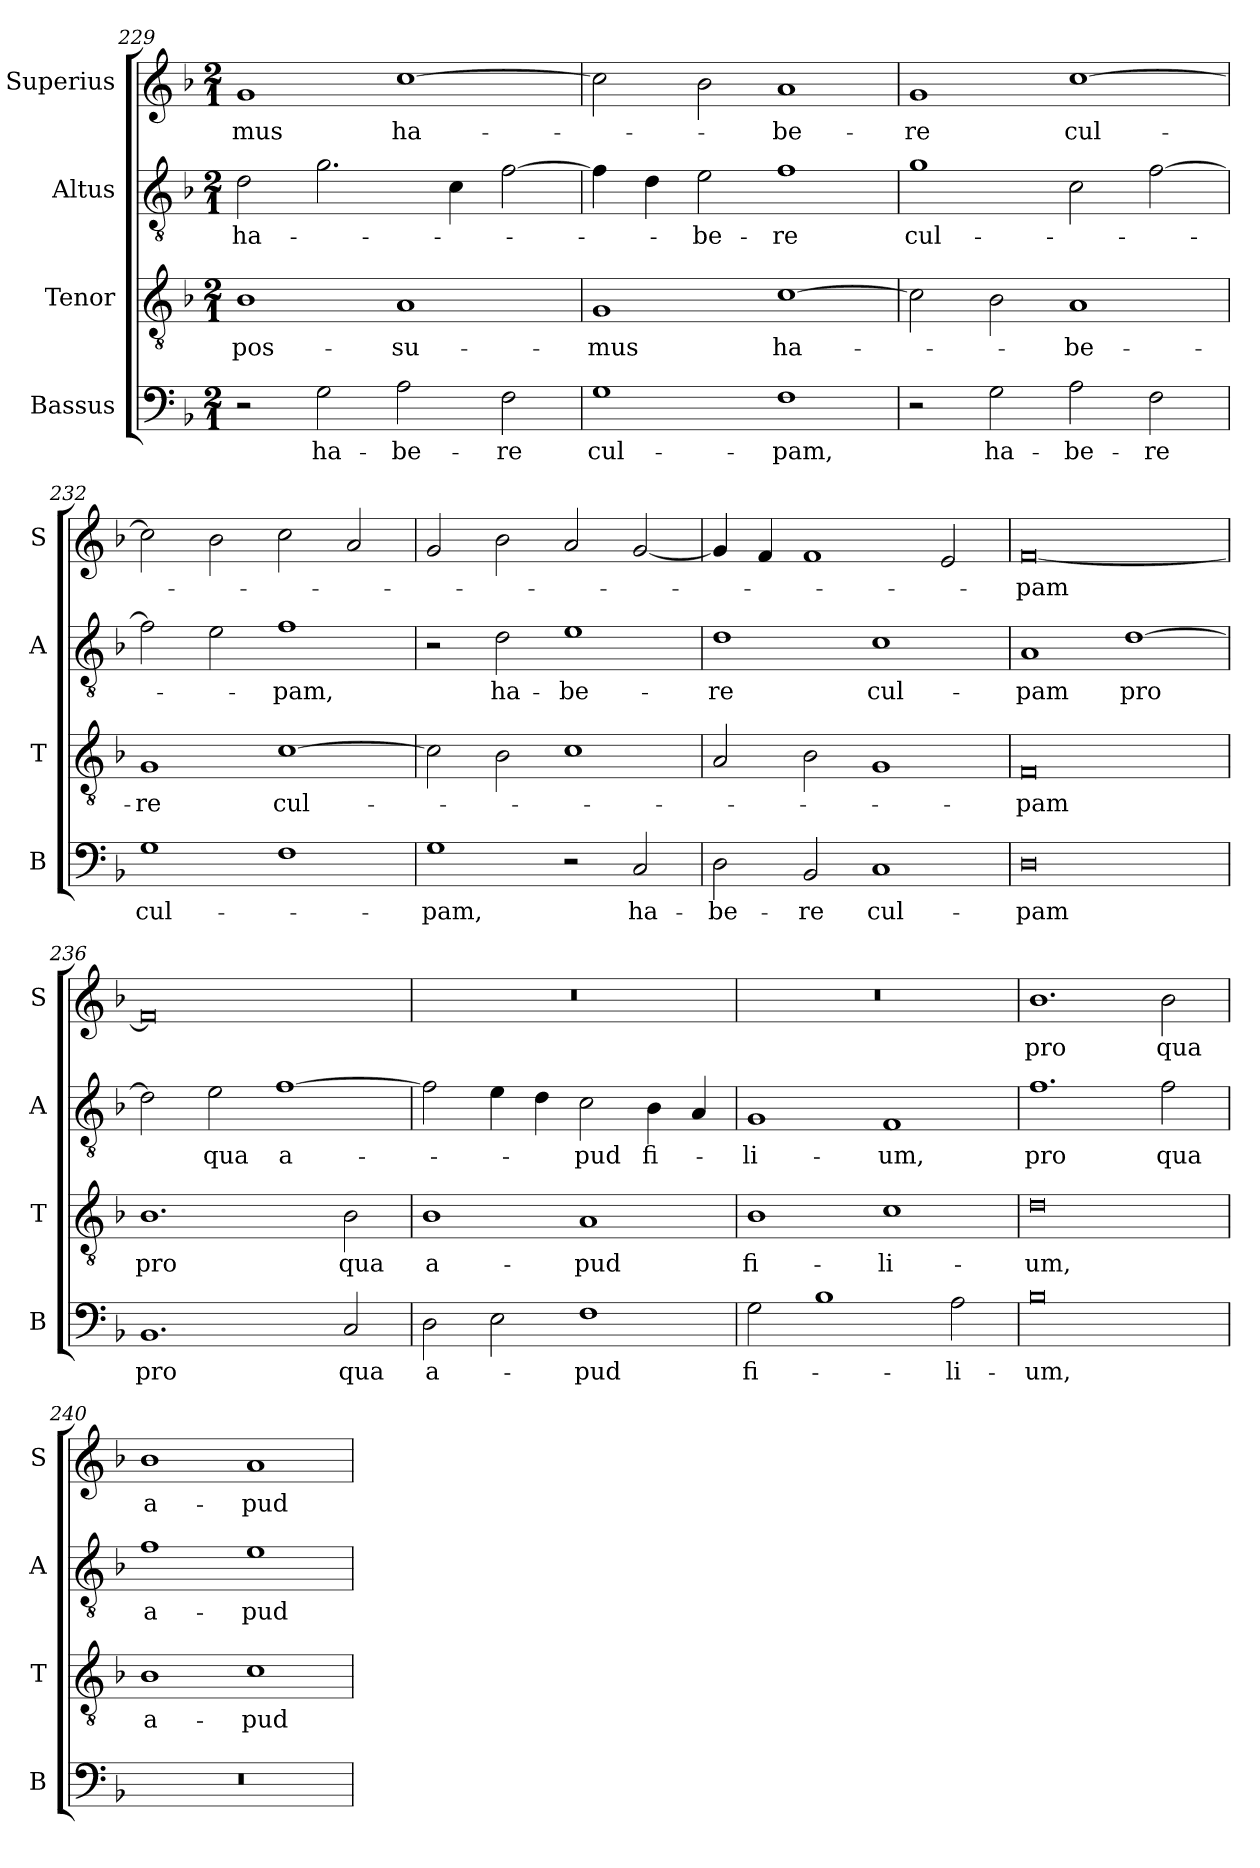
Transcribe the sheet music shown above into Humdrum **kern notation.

**kern	**text	**kern	**text	**kern	**text	**kern	**text
*part4	*part4	*part3	*part3	*part2	*part2	*part1	*part1
*staff4	*staff4	*staff3	*staff3	*staff2	*staff2	*staff1	*staff1
*I"Bassus	*	*I"Tenor	*	*I"Altus	*	*I"Superius	*
*I'B	*	*I'T	*	*I'A	*	*I'S	*
*clefF4	*	*clefGv2	*	*clefGv2	*	*clefG2	*
*k[b-]	*	*k[b-]	*	*k[b-]	*	*k[b-]	*
*M2/1	*	*M2/1	*	*M2/1	*	*M2/1	*
=229	=229	=229	=229	=229	=229	=229	=229
2r	.	1B-	pos-	2d\	ha-	1g	-mus
2G\	ha-	.	.	2.g\	.	.	.
2A\	-be-	1A	-su-	.	.	[1cc	ha-
.	.	.	.	4c\	.	.	.
2F\	-re	.	.	[2f\	.	.	.
=230	=230	=230	=230	=230	=230	=230	=230
1G	cul-	1G	-mus	4f\]	.	2cc\]	.
.	.	.	.	4d\	.	.	.
.	.	.	.	2e\	-be-	2b-\	.
1F	-pam,	[1c	ha-	1f	-re	1a	-be-
=231	=231	=231	=231	=231	=231	=231	=231
2r	.	2c\]	.	1g	cul-	1g	-re
2G\	ha-	2B-\	.	.	.	.	.
2A\	-be-	1A	-be-	2c\	.	[1cc	cul-
2F\	-re	.	.	[2f\	.	.	.
=232	=232	=232	=232	=232	=232	=232	=232
1G	cul-	1G	-re	2f\]	.	2cc\]	.
.	.	.	.	2e\	.	2b-\	.
1F	.	[1c	cul-	1f	-pam,	2cc\	.
.	.	.	.	.	.	2a/	.
=233	=233	=233	=233	=233	=233	=233	=233
1G	-pam,	2c\]	.	2r	.	2g/	.
.	.	2B-\	.	2d\	ha-	2b-\	.
2r	.	1c	.	1e	-be-	2a/	.
2C/	ha-	.	.	.	.	[2g/	.
=234	=234	=234	=234	=234	=234	=234	=234
2D\	-be-	2A/	.	1d	-re	4g/]	.
.	.	.	.	.	.	4f/	.
2BB-/	-re	2B-\	.	.	.	1f	.
1C	cul-	1G	.	1c	cul-	.	.
.	.	.	.	.	.	2e/	.
=235	=235	=235	=235	=235	=235	=235	=235
0D	-pam	0F	-pam	1A	-pam	[0f	-pam
.	.	.	.	[1d	pro	.	.
=236	=236	=236	=236	=236	=236	=236	=236
1.BB-	pro	1.B-	pro	2d\]	.	0f]	.
.	.	.	.	2e\	qua	.	.
.	.	.	.	[1f	a-	.	.
2C/	qua	2B-\	qua	.	.	.	.
=237	=237	=237	=237	=237	=237	=237	=237
2D\	a-	1B-	a-	2f\]	.	0r	.
2E\	.	.	.	4e\	.	.	.
.	.	.	.	4d\	.	.	.
1F	-pud	1A	-pud	2c\	-pud	.	.
.	.	.	.	4B-\	fi-	.	.
.	.	.	.	4A/	.	.	.
=238	=238	=238	=238	=238	=238	=238	=238
2G\	fi-	1B-	fi-	1G	-li-	0r	.
1B-	.	.	.	.	.	.	.
.	.	1c	-li-	1F	-um,	.	.
2A\	-li-	.	.	.	.	.	.
=239	=239	=239	=239	=239	=239	=239	=239
0B-	-um,	0d	-um,	1.f	pro	1.b-	pro
.	.	.	.	2f\	qua	2b-\	qua
=240	=240	=240	=240	=240	=240	=240	=240
0r	.	1B-	a-	1f	a-	1b-	a-
.	.	1c	-pud	1e	-pud	1a	-pud
=	=	=	=	=	=	=	=
*-	*-	*-	*-	*-	*-	*-	*-
